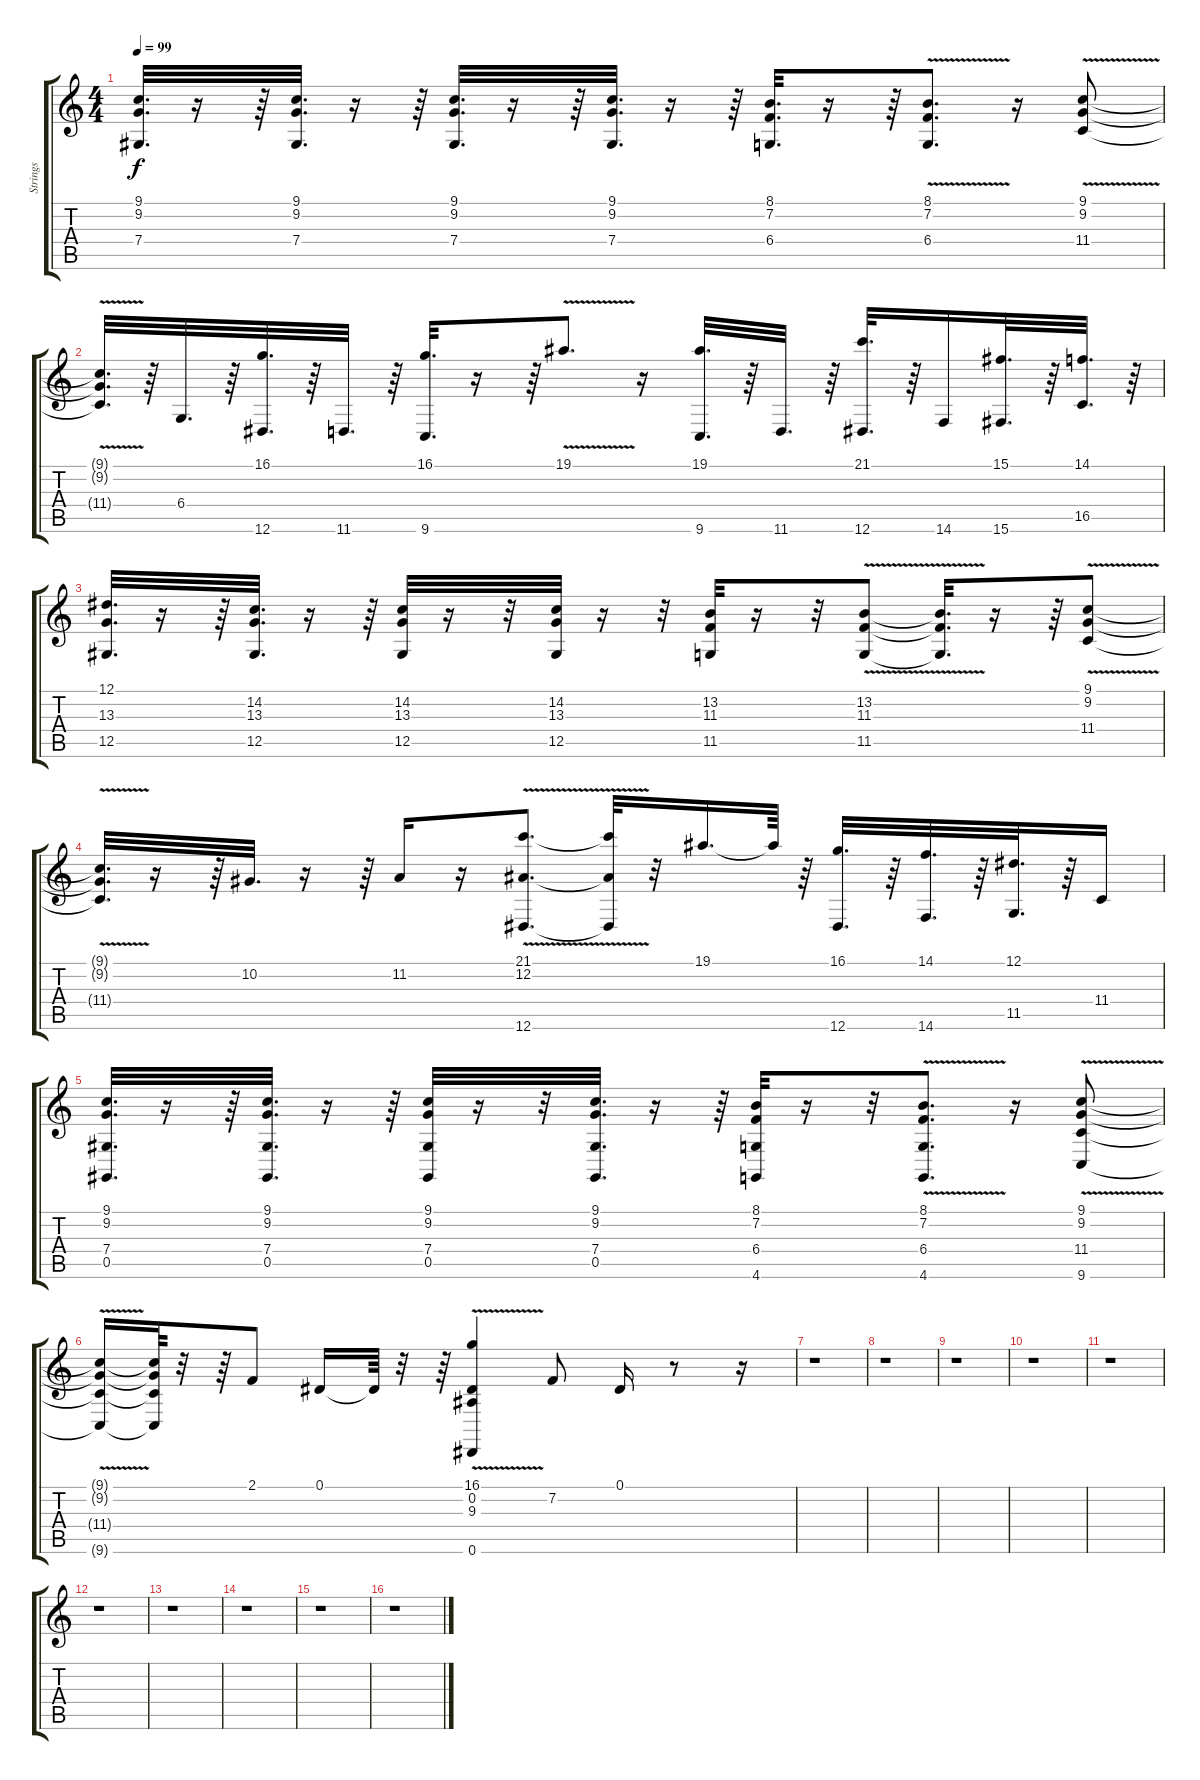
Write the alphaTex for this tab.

\track ("Strings" "Strings") {instrument violin}
\staff {score tabs}
\tuning (Eb4 Bb3 Gb3 Db3 Ab2 Eb2) {hide}
\ts (4 4)
\tempo 99
\clef g2
\ks c
(9.1 9.2 7.4).32{d dy f instrument violin} r.16 r.64 (9.1 9.2 7.4).32{d} r.16 r.64 (9.1 9.2 7.4).32{d} r.16 r.64 (9.1 9.2 7.4).32{d} r.16 r.64 (8.1 7.2 6.4).32{d} r.16 r.64 (8.1{v} 7.2 6.4).8{d} r.16 (9.1{v} 9.2 11.4).8 |
(9.1{t} 9.2{t} 11.4{t}).32{d} r.64 6.4.32{d} r.64 (16.1 12.6).32{d} r.64 11.6.32{d} r.64 (16.1 9.6).32{d} r.16 r.64 19.1{v}.8{d} r.16 (19.1 9.6).32{d} r.64 11.6.32{d} r.64 (21.1 12.6).32{d} r.64 14.6.16 (15.1 15.6).32{d} r.64 (14.1 16.5).32{d} r.64 |
(12.1 13.3 12.5).32{d} r.16 r.64 (14.2 13.3 12.5).32{d} r.16 r.64 (14.2 13.3 12.5).32 r.16 r.32 (14.2 13.3 12.5).32 r.16 r.32 (13.2 11.3 11.5).32 r.16 r.32 (13.2{v} 11.3 11.5).8 (13.2{t} 11.3{t} 11.5{t}).32{d} r.16 r.64 (9.1{v} 9.2 11.4).8 |
(9.1{t} 9.2{t} 11.4{t}).32{d} r.16 r.64 10.2.32{d} r.16 r.64 11.2.16 r.16 (21.1{v} 12.2 12.6).8{d} (21.1{t} 12.2{t} 12.6{t}).32 r.32 19.1.16{d} 19.1{t}.64 r.64 (16.1 12.6).32{d} r.64 (14.1 14.6).32{d} r.64 (12.1 11.5).32{d} r.64 11.4.16 |
(9.1 9.2 7.4 0.5).32{d} r.16 r.64 (9.1 9.2 7.4 0.5).32{d} r.16 r.64 (9.1 9.2 7.4 0.5).32 r.16 r.32 (9.1 9.2 7.4 0.5).32{d} r.16 r.64 (8.1 7.2 6.4 4.6).32 r.16 r.32 (8.1{v} 7.2 6.4 4.6).8{d} r.16 (9.1{v} 9.2 11.4 9.6).8 |
(9.1{t} 9.2{t} 11.4{t} 9.6{t}).16 (9.1{t} 9.2{t} 11.4{t} 9.6{t}).64 r.32 r.64 2.1.8 0.1.16 0.1{t}.64 r.32 r.64 (16.1{v} 0.2 9.3 0.6).4 7.2.8 0.1.16 r.8 r.16 |
r.1 |
r.1 |
r.1 |
r.1 |
r.1 |
r.1 |
r.1 |
r.1 |
r.1 |
r.1
